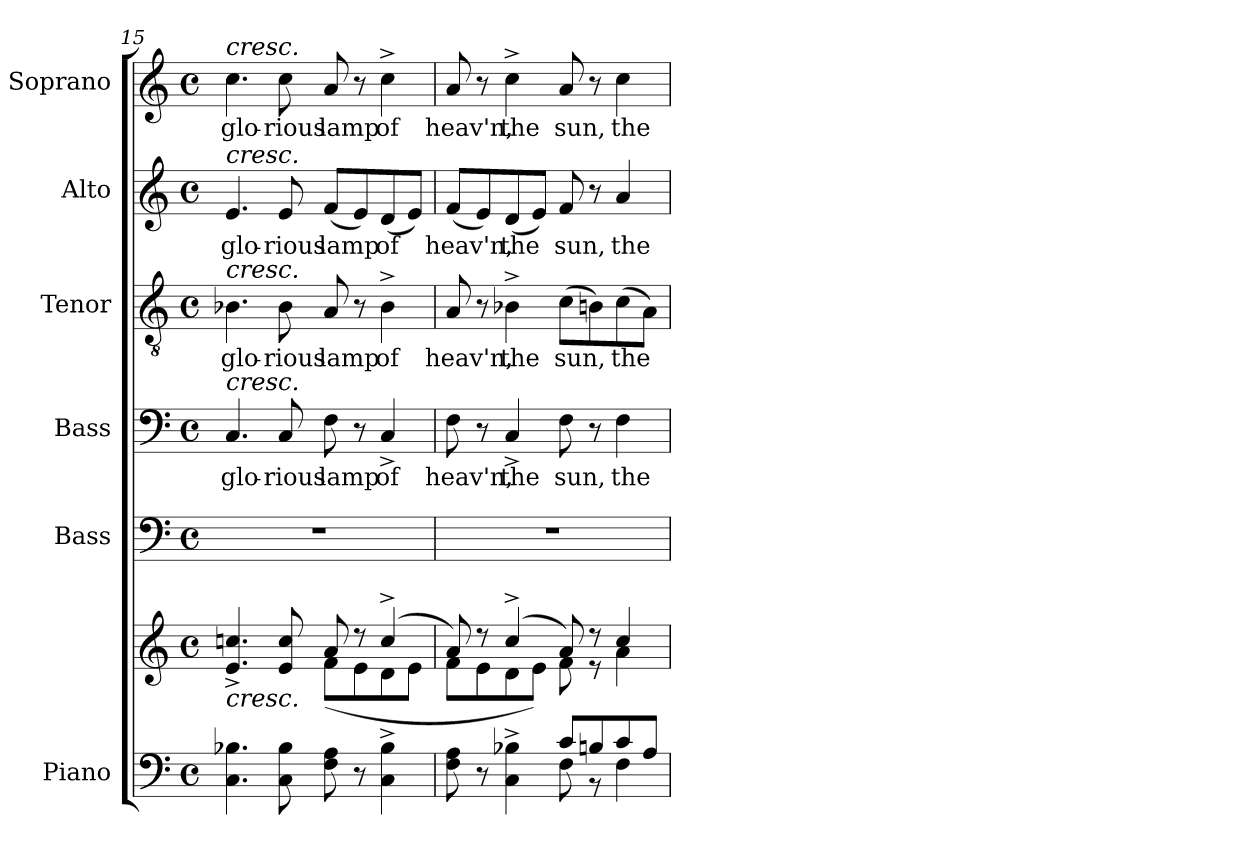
**kern	**kern	**kern	**kern	**text	**kern	**text	**kern	**text	**kern	**text
*part6	*part6	*part5	*part4	*part4	*part3	*part3	*part2	*part2	*part1	*part1
*staff7	*staff6	*staff5	*staff4	*staff4	*staff3	*staff3	*staff2	*staff2	*staff1	*staff1
*I"Piano	*	*I"Bass	*I"Bass	*	*I"Tenor	*	*I"Alto	*	*I"Soprano	*
*I'Pno.	*	*I'B.	*I'B.	*	*I'T.	*	*I'A.	*	*I'S.	*
*clefF4	*clefG2	*clefF4	*clefF4	*	*clefGv2	*	*clefG2	*	*clefG2	*
*	*	*	*	*	*ITrd7c12	*	*	*	*	*
*k[]	*k[]	*k[]	*k[]	*	*k[]	*	*k[]	*	*k[]	*
*C:	*C:	*C:	*C:	*	*C:	*	*C:	*	*C:	*
*M4/4	*M4/4	*M4/4	*M4/4	*	*M4/4	*	*M4/4	*	*M4/4	*
*met(c)	*met(c)	*met(c)	*met(c)	*	*met(c)	*	*met(c)	*	*met(c)	*
=15	=15	=15	=15	=15	=15	=15	=15	=15	=15	=15
*	*^	*	*	*	*	*	*	*	*	*
!	!	!	!	!	!LO:LY:b:color=#000000	!	!	!	!	!	!
!	!	!	!	!	!	!	!LO:LY:b:color=#000000	!	!	!	!
!	!	!	!	!	!	!	!	!	!LO:LY:b:color=#000000	!	!
!	!	!	!	!	!	!	!	!	!	!LO:TX:a:i:t=cresc.	!
!	!	!	!	!	!	!	!	!LO:TX:a:i:t=cresc.	!	!	!
!	!	!	!	!	!	!LO:TX:a:i:t=cresc.	!	!	!	!	!
!	!	!	!	!LO:TX:a:i:t=cresc.	!	!	!	!	!	!	!
!	!LO:TX:b:i:t=cresc.	!	!	!	!	!	!	!	!	!	!
!	!	!	!	!	!	!	!	!	!	!	!LO:LY:b:color=#000000
4.Ci\ 4.B-Xi	4.ei/^ 4.ccni^	2ryy	1r	4.Ci/	glo-	4.BB-Xi\	glo-	4.ei/	glo-	4.cci\	glo-
!	!	!	!	!	!LO:LY:b:color=#000000	!	!	!	!	!	!
!	!	!	!	!	!	!	!LO:LY:b:color=#000000	!	!	!	!
!	!	!	!	!	!	!	!	!	!LO:LY:b:color=#000000	!	!
!	!	!	!	!	!	!	!	!	!	!	!LO:LY:b:color=#000000
8Ci\ 8B-i	8ei/ 8cci	.	.	8Ci/	-rious	8BB-i\	-rious	8ei/	-rious	8cci\	-rious
!	!	!	!	!	!LO:LY:b:color=#000000	!	!	!	!	!	!
!	!	!	!	!	!	!	!LO:LY:b:color=#000000	!	!	!	!
!	!	!	!	!	!	!	!	!	!LO:LY:b:color=#000000	!	!
!	!	!	!	!	!	!	!	!	!	!	!LO:LY:b:color=#000000
8Fi\ 8Ai	8ai/	(8fi\L	.	8Fi\	lamp	8AAi/	lamp	(8fi/L	lamp	8ai/	lamp
8r	8r	8ei\	.	8r	.	8r	.	8ei/)	.	8r	.
!	!	!	!	!	!LO:LY:b:color=#000000	!	!	!	!	!	!
!	!	!	!	!	!	!	!LO:LY:b:color=#000000	!	!	!	!
!	!	!	!	!	!	!	!	!	!LO:LY:b:color=#000000	!	!
!	!	!	!	!	!	!	!	!	!	!	!LO:LY:b:color=#000000
4Ci\^ 4B-i^	(4cc^i/	8di\	.	4C^i/	of	4BB-^i\	of	(8di/	of	4cc^i\	of
.	.	8ei\J	.	.	.	.	.	8ei/J)	.	.	.
=16	=16	=16	=16	=16	=16	=16	=16	=16	=16	=16	=16
*^	*	*	*	*	*	*	*	*	*	*	*
!	!	!	!	!	!	!LO:LY:b:color=#000000	!	!	!	!	!	!
!	!	!	!	!	!	!	!	!LO:LY:b:color=#000000	!	!	!	!
!	!	!	!	!	!	!	!	!	!	!LO:LY:b:color=#000000	!	!
!	!	!	!	!	!	!	!	!	!	!	!	!LO:LY:b:color=#000000
8Fi\ 8Ai	2ryy	8ai/)	8fi\L	1r	8Fi\	heav'n,	8AAi/	heav'n,	(8fi/L	heav'n,	8ai/	heav'n,
8r	.	8r	8ei\	.	8r	.	8r	.	8ei/)	.	8r	.
!	!	!	!	!	!	!LO:LY:b:color=#000000	!	!	!	!	!	!
!	!	!	!	!	!	!	!	!LO:LY:b:color=#000000	!	!	!	!
!	!	!	!	!	!	!	!	!	!	!LO:LY:b:color=#000000	!	!
!	!	!	!	!	!	!	!	!	!	!	!	!LO:LY:b:color=#000000
4Ci\^ 4B-Xi^	.	(4cc^i/	8di\	.	4C^i/	the	4BB-X^i\	the	(8di/	the	4cc^i\	the
.	.	.	8ei\J)	.	.	.	.	.	8ei/J)	.	.	.
!	!	!	!	!	!	!LO:LY:b:color=#000000	!	!	!	!	!	!
!	!	!	!	!	!	!	!	!LO:LY:b:color=#000000	!	!	!	!
!	!	!	!	!	!	!	!	!	!	!LO:LY:b:color=#000000	!	!
!	!	!	!	!	!	!	!	!	!	!	!	!LO:LY:b:color=#000000
8ci/L	8Fi\	8ai/)	8fi\	.	8Fi\	sun,	(8Ci\L	sun,	8fi/	sun,	8ai/	sun,
8Bni/	8r	8r	8r	.	8r	.	8BBni\)	.	8r	.	8r	.
!	!	!	!	!	!	!LO:LY:b:color=#000000	!	!	!	!	!	!
!	!	!	!	!	!	!	!	!LO:LY:b:color=#000000	!	!	!	!
!	!	!	!	!	!	!	!	!	!	!LO:LY:b:color=#000000	!	!
!	!	!	!	!	!	!	!	!	!	!	!	!LO:LY:b:color=#000000
8ci/	4Fi\	4cci/	4ai\	.	4Fi\	the	(8Ci\	the	4ai/	the	4cci\	the
8Ai/J	.	.	.	.	.	.	8AAi\J)	.	.	.	.	.
*v	*v	*	*	*	*	*	*	*	*	*	*	*
*	*v	*v	*	*	*	*	*	*	*	*	*
=	=	=	=	=	=	=	=	=	=	=
*-	*-	*-	*-	*-	*-	*-	*-	*-	*-	*-
